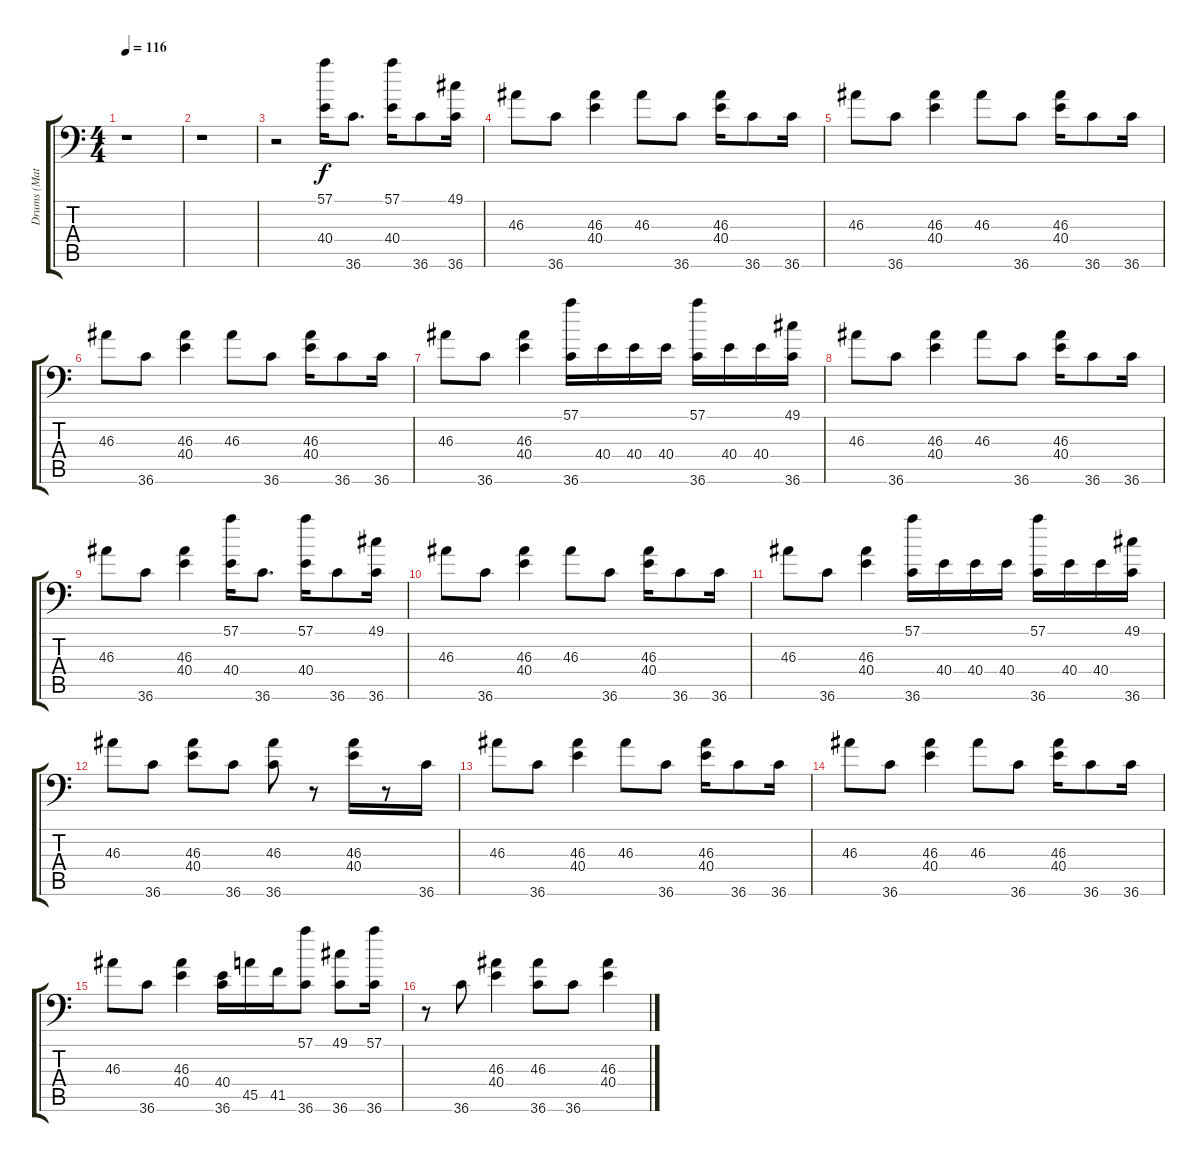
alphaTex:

\track ("Drums (Matt)" "Drums (Mat") {instrument acousticgrandpiano}
\staff {score tabs}
\tuning (C-1 C-1 C-1 C-1 C-1 C-1) {hide}
\ts (4 4)
\tempo 116
\clef f4
\ks c
r.1{dy f} |
r.1 |
r.2 (57.1 40.4).16 36.6.8{d} (57.1 40.4).16 36.6.8 (49.1 36.6).16 |
46.3.8 36.6.8 (46.3 40.4).4 46.3.8 36.6.8 (46.3 40.4).16 36.6.8 36.6.16 |
46.3.8 36.6.8 (46.3 40.4).4 46.3.8 36.6.8 (46.3 40.4).16 36.6.8 36.6.16 |
46.3.8 36.6.8 (46.3 40.4).4 46.3.8 36.6.8 (46.3 40.4).16 36.6.8 36.6.16 |
46.3.8 36.6.8 (46.3 40.4).4 (57.1 36.6).16 40.4.16 40.4.16 40.4.16 (57.1 36.6).16 40.4.16 40.4.16 (49.1 36.6).16 |
46.3.8 36.6.8 (46.3 40.4).4 46.3.8 36.6.8 (46.3 40.4).16 36.6.8 36.6.16 |
46.3.8 36.6.8 (46.3 40.4).4 (57.1 40.4).16 36.6.8{d} (57.1 40.4).16 36.6.8 (49.1 36.6).16 |
46.3.8 36.6.8 (46.3 40.4).4 46.3.8 36.6.8 (46.3 40.4).16 36.6.8 36.6.16 |
46.3.8 36.6.8 (46.3 40.4).4 (57.1 36.6).16 40.4.16 40.4.16 40.4.16 (57.1 36.6).16 40.4.16 40.4.16 (49.1 36.6).16 |
46.3.8 36.6.8 (46.3 40.4).8 36.6.8 (46.3 36.6).8 r.8 (46.3 40.4).16 r.8 36.6.16 |
46.3.8 36.6.8 (46.3 40.4).4 46.3.8 36.6.8 (46.3 40.4).16 36.6.8 36.6.16 |
46.3.8 36.6.8 (46.3 40.4).4 46.3.8 36.6.8 (46.3 40.4).16 36.6.8 36.6.16 |
46.3.8 36.6.8 (46.3 40.4).4 (40.4 36.6).16 45.5.16 41.5.16 (57.1 36.6).8 (49.1 36.6).8 (57.1 36.6).16 |
r.8 36.6.8 (46.3 40.4).4 (46.3 36.6).8 36.6.8 (46.3 40.4).4
